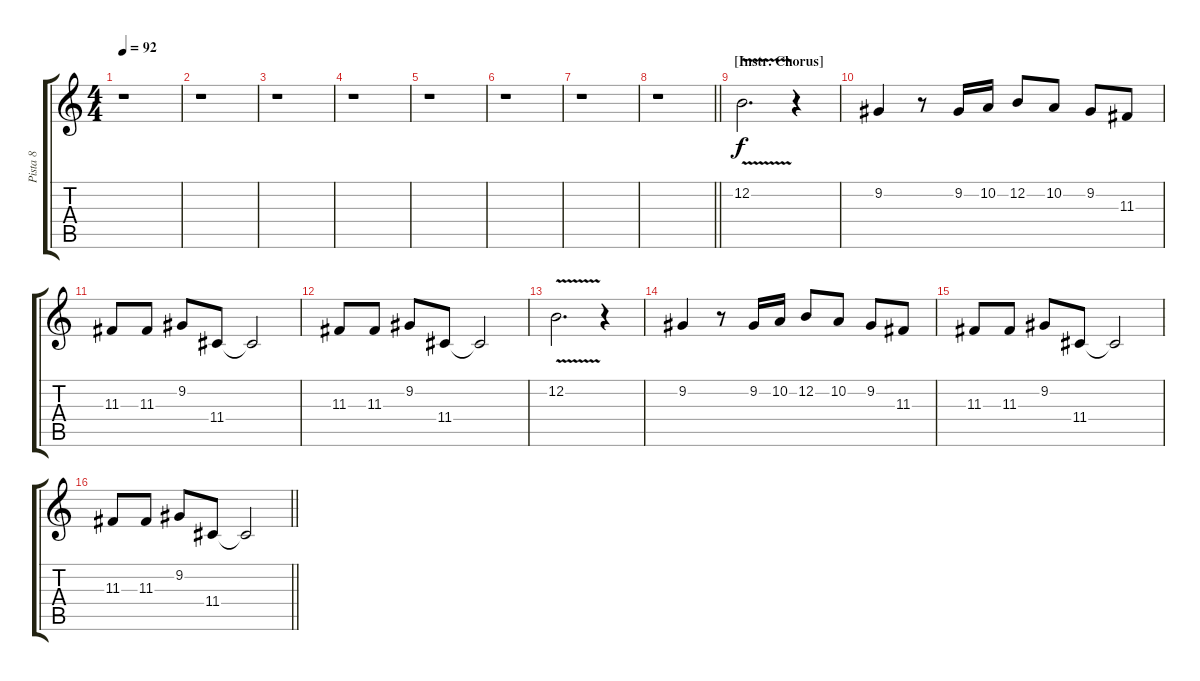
\track ("Pista 8" "Pista 8") {instrument fx4atmosphere}
\staff {score tabs}
\tuning (E4 B3 G3 D3 A2 E2) {hide}
\ts (4 4)
\tempo 92
\clef g2
\ks c
r.1{dy f} |
r.1 |
r.1 |
r.1 |
r.1 |
r.1 |
r.1 |
\barLineRight lightlight
r.1 |
\section ("" "[Instr. Chorus]")
12.2{v}.2{d} r.4 |
9.2.4 r.8 9.2.16 10.2.16 12.2.8 10.2.8 9.2.8 11.3.8 |
11.3.8 11.3.8 9.2.8 11.4.8 11.4{t}.2 |
11.3.8 11.3.8 9.2.8 11.4.8 11.4{t}.2 |
12.2{v}.2{d} r.4 |
9.2.4 r.8 9.2.16 10.2.16 12.2.8 10.2.8 9.2.8 11.3.8 |
11.3.8 11.3.8 9.2.8 11.4.8 11.4{t}.2 |
\barLineRight lightlight
11.3.8 11.3.8 9.2.8 11.4.8 11.4{t}.2
